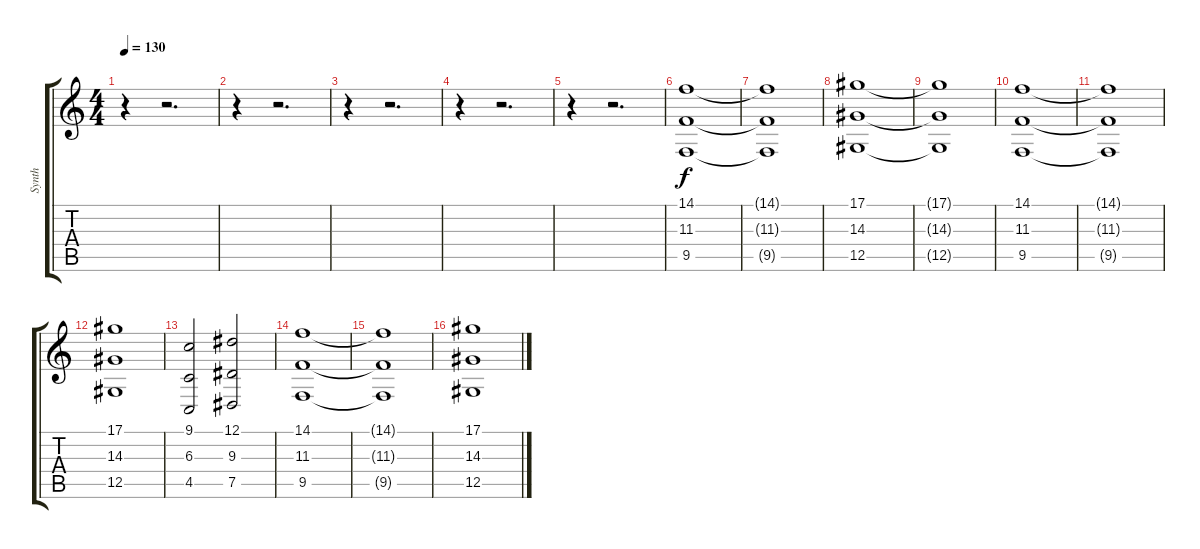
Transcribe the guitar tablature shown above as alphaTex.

\track ("Synth" "Synth") {instrument stringensemble1}
\staff {score tabs}
\tuning (Eb4 Bb3 Gb3 Db3 Ab2 Eb2) {hide}
\ts (4 4)
\tempo 130
\clef g2
\ks c
r.4{dy f} r.2{d} |
r.4 r.2{d} |
r.4 r.2{d} |
r.4 r.2{d} |
r.4 r.2{d} |
(14.1 11.3 9.5).1 |
(14.1{t} 11.3{t} 9.5{t}).1 |
(17.1 14.3 12.5).1 |
(17.1{t} 14.3{t} 12.5{t}).1 |
(14.1 11.3 9.5).1 |
(14.1{t} 11.3{t} 9.5{t}).1 |
(17.1 14.3 12.5).1 |
(9.1 6.3 4.5).2 (12.1 9.3 7.5).2 |
(14.1 11.3 9.5).1 |
(14.1{t} 11.3{t} 9.5{t}).1 |
(17.1 14.3 12.5).1
